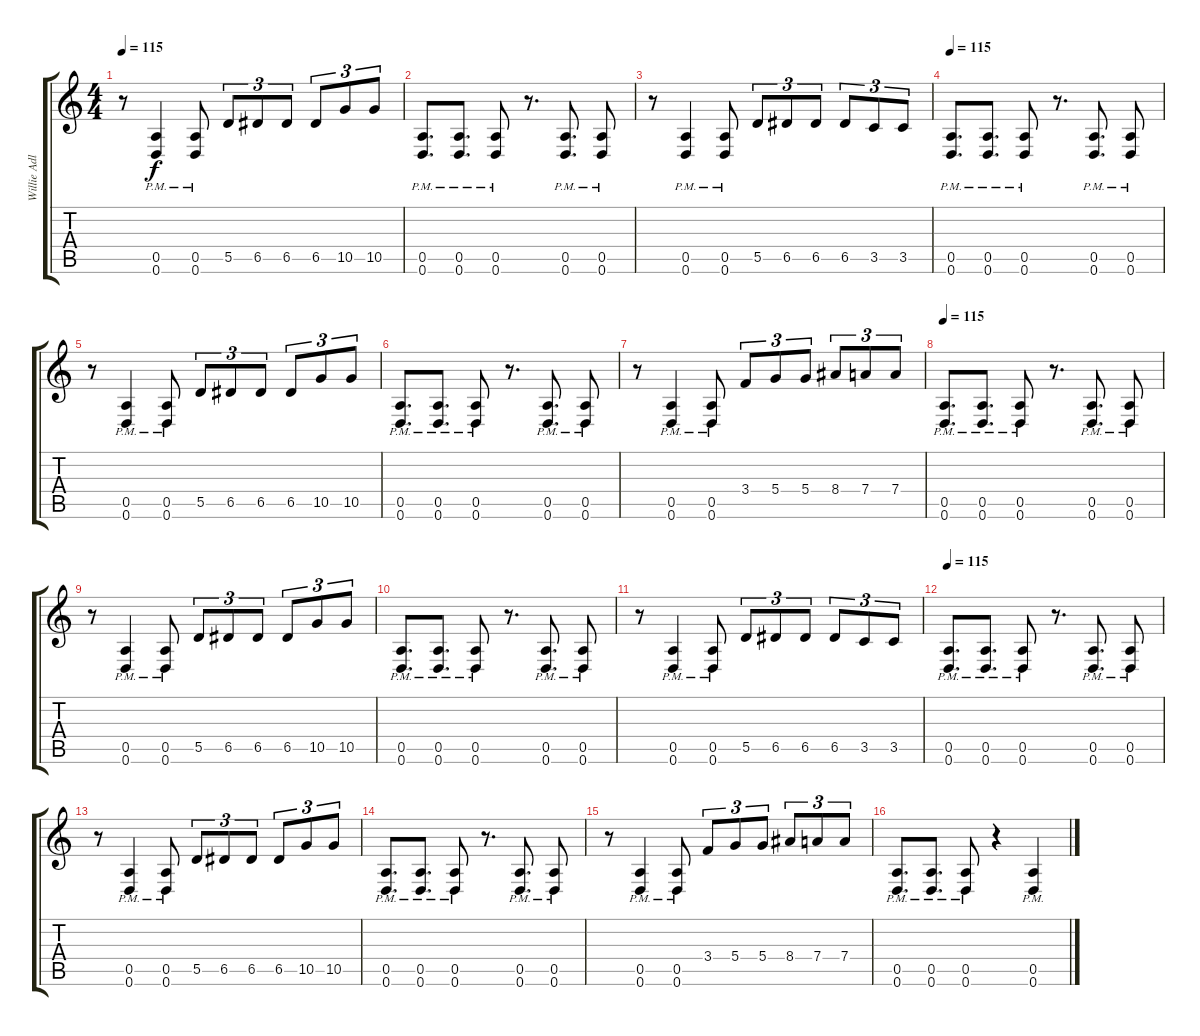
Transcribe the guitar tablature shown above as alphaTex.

\track ("Willie Adler - Rhythm" "Willie Adl") {instrument distortionguitar}
\staff {score tabs}
\tuning (E4 B3 G3 D3 A2 D2) {hide}
\ts (4 4)
\tempo 115
\clef g2
\ks c
r.8{dy f} (0.5{pm} 0.6{pm}).4 (0.5{pm} 0.6{pm}).8 5.5.8{tu (3 2)} 6.5.8{tu (3 2)} 6.5.8{tu (3 2)} 6.5.8{tu (3 2)} 10.5.8{tu (3 2)} 10.5.8{tu (3 2)} |
(0.5{pm} 0.6{pm}).8{d} (0.5{pm} 0.6{pm}).8{d} (0.5{pm} 0.6{pm}).8 r.8{d} (0.5{pm} 0.6{pm}).8{d} (0.5{pm} 0.6{pm}).8 |
r.8 (0.5{pm} 0.6{pm}).4 (0.5{pm} 0.6{pm}).8 5.5.8{tu (3 2)} 6.5.8{tu (3 2)} 6.5.8{tu (3 2)} 6.5.8{tu (3 2)} 3.5.8{tu (3 2)} 3.5.8{tu (3 2)} |
\tempo 115
(0.5{pm} 0.6{pm}).8{d} (0.5{pm} 0.6{pm}).8{d} (0.5{pm} 0.6{pm}).8 r.8{d} (0.5{pm} 0.6{pm}).8{d} (0.5{pm} 0.6{pm}).8 |
r.8 (0.5{pm} 0.6{pm}).4 (0.5{pm} 0.6{pm}).8 5.5.8{tu (3 2)} 6.5.8{tu (3 2)} 6.5.8{tu (3 2)} 6.5.8{tu (3 2)} 10.5.8{tu (3 2)} 10.5.8{tu (3 2)} |
(0.5{pm} 0.6{pm}).8{d} (0.5{pm} 0.6{pm}).8{d} (0.5{pm} 0.6{pm}).8 r.8{d} (0.5{pm} 0.6{pm}).8{d} (0.5{pm} 0.6{pm}).8 |
r.8 (0.5{pm} 0.6{pm}).4 (0.5{pm} 0.6{pm}).8 3.4.8{tu (3 2)} 5.4.8{tu (3 2)} 5.4.8{tu (3 2)} 8.4.8{tu (3 2)} 7.4.8{tu (3 2)} 7.4.8{tu (3 2)} |
\tempo 115
(0.5{pm} 0.6{pm}).8{d} (0.5{pm} 0.6{pm}).8{d} (0.5{pm} 0.6{pm}).8 r.8{d} (0.5{pm} 0.6{pm}).8{d} (0.5{pm} 0.6{pm}).8 |
r.8 (0.5{pm} 0.6{pm}).4 (0.5{pm} 0.6{pm}).8 5.5.8{tu (3 2)} 6.5.8{tu (3 2)} 6.5.8{tu (3 2)} 6.5.8{tu (3 2)} 10.5.8{tu (3 2)} 10.5.8{tu (3 2)} |
(0.5{pm} 0.6{pm}).8{d} (0.5{pm} 0.6{pm}).8{d} (0.5{pm} 0.6{pm}).8 r.8{d} (0.5{pm} 0.6{pm}).8{d} (0.5{pm} 0.6{pm}).8 |
r.8 (0.5{pm} 0.6{pm}).4 (0.5{pm} 0.6{pm}).8 5.5.8{tu (3 2)} 6.5.8{tu (3 2)} 6.5.8{tu (3 2)} 6.5.8{tu (3 2)} 3.5.8{tu (3 2)} 3.5.8{tu (3 2)} |
\tempo 115
(0.5{pm} 0.6{pm}).8{d} (0.5{pm} 0.6{pm}).8{d} (0.5{pm} 0.6{pm}).8 r.8{d} (0.5{pm} 0.6{pm}).8{d} (0.5{pm} 0.6{pm}).8 |
r.8 (0.5{pm} 0.6{pm}).4 (0.5{pm} 0.6{pm}).8 5.5.8{tu (3 2)} 6.5.8{tu (3 2)} 6.5.8{tu (3 2)} 6.5.8{tu (3 2)} 10.5.8{tu (3 2)} 10.5.8{tu (3 2)} |
(0.5{pm} 0.6{pm}).8{d} (0.5{pm} 0.6{pm}).8{d} (0.5{pm} 0.6{pm}).8 r.8{d} (0.5{pm} 0.6{pm}).8{d} (0.5{pm} 0.6{pm}).8 |
r.8 (0.5{pm} 0.6{pm}).4 (0.5{pm} 0.6{pm}).8 3.4.8{tu (3 2)} 5.4.8{tu (3 2)} 5.4.8{tu (3 2)} 8.4.8{tu (3 2)} 7.4.8{tu (3 2)} 7.4.8{tu (3 2)} |
(0.5{pm} 0.6{pm}).8{d} (0.5{pm} 0.6{pm}).8{d} (0.5{pm} 0.6{pm}).8 r.4 (0.5{pm} 0.6{pm}).4
